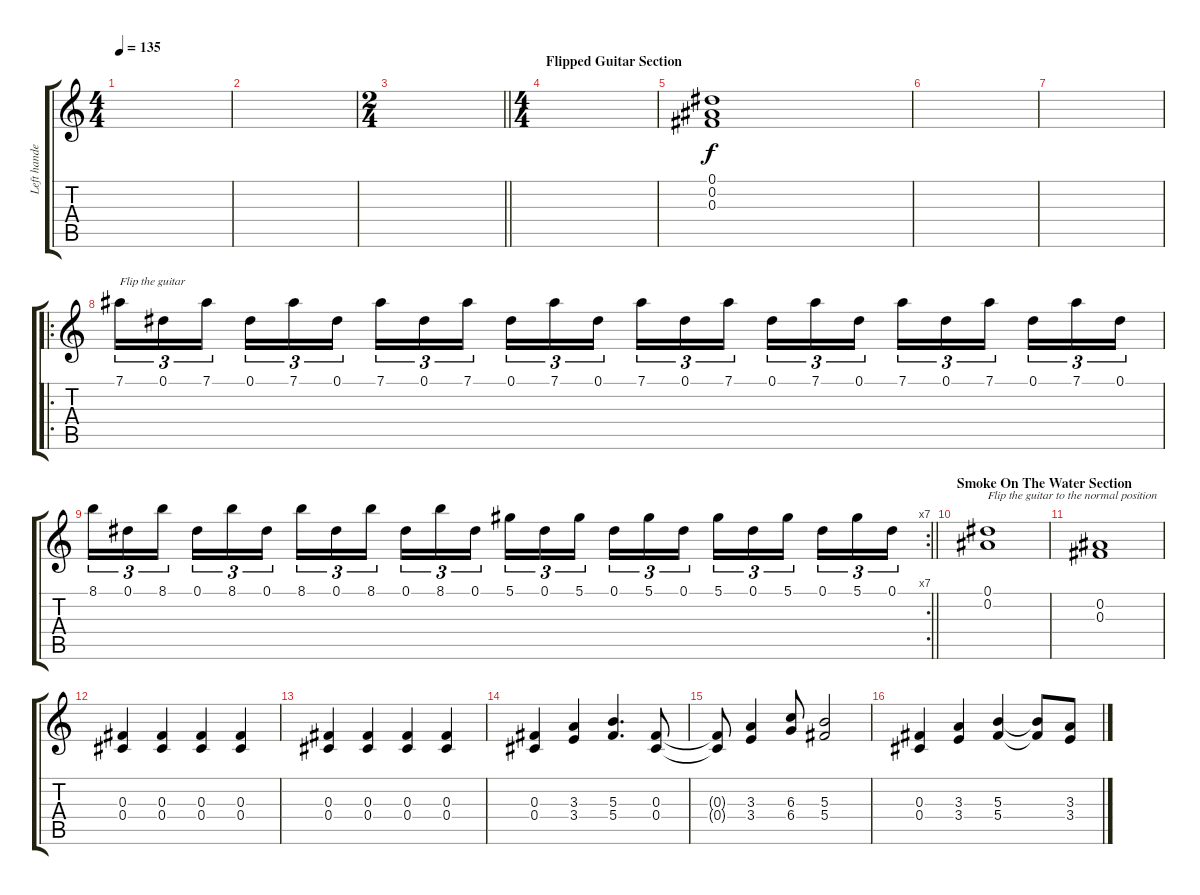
\track ("Left handed guitar half" "Left hande") {instrument distortionguitar}
\staff {score tabs}
\tuning (Eb4 Bb3 Gb3 Db3 Ab2 Eb2) {hide}
\ts (4 4)
\tempo 135
\clef g2
\ks c
|
|
\ts (2 4)
\barLineRight lightlight
|
\ts (4 4)
\section ("" "Flipped Guitar Section")
|
(0.1 0.2 0.3).1 |
|
|
\ro
7.1.16{tu (3 2) txt "Flip the guitar"} 0.1.16{tu (3 2)} 7.1.16{tu (3 2) beam splitsecondary} 0.1.16{tu (3 2)} 7.1.16{tu (3 2)} 0.1.16{tu (3 2)} 7.1.16{tu (3 2)} 0.1.16{tu (3 2)} 7.1.16{tu (3 2) beam splitsecondary} 0.1.16{tu (3 2)} 7.1.16{tu (3 2)} 0.1.16{tu (3 2)} 7.1.16{tu (3 2)} 0.1.16{tu (3 2)} 7.1.16{tu (3 2) beam splitsecondary} 0.1.16{tu (3 2)} 7.1.16{tu (3 2)} 0.1.16{tu (3 2)} 7.1.16{tu (3 2)} 0.1.16{tu (3 2)} 7.1.16{tu (3 2) beam splitsecondary} 0.1.16{tu (3 2)} 7.1.16{tu (3 2)} 0.1.16{tu (3 2)} |
\rc 7
\barLineRight lightlight
8.1.16{tu (3 2)} 0.1.16{tu (3 2)} 8.1.16{tu (3 2) beam splitsecondary} 0.1.16{tu (3 2)} 8.1.16{tu (3 2)} 0.1.16{tu (3 2)} 8.1.16{tu (3 2)} 0.1.16{tu (3 2)} 8.1.16{tu (3 2) beam splitsecondary} 0.1.16{tu (3 2)} 8.1.16{tu (3 2)} 0.1.16{tu (3 2)} 5.1.16{tu (3 2)} 0.1.16{tu (3 2)} 5.1.16{tu (3 2) beam splitsecondary} 0.1.16{tu (3 2)} 5.1.16{tu (3 2)} 0.1.16{tu (3 2)} 5.1.16{tu (3 2)} 0.1.16{tu (3 2)} 5.1.16{tu (3 2) beam splitsecondary} 0.1.16{tu (3 2)} 5.1.16{tu (3 2)} 0.1.16{tu (3 2)} |
\section ("" "Smoke On The Water Section")
(0.1 0.2).1{txt "Flip the guitar to the normal position"} |
(0.2 0.3).1 |
(0.3 0.4).4 (0.3 0.4).4 (0.3 0.4).4 (0.3 0.4).4 |
(0.3 0.4).4 (0.3 0.4).4 (0.3 0.4).4 (0.3 0.4).4 |
(0.3 0.4).4 (3.3 3.4).4 (5.3 5.4).4{d} (0.3 0.4).8 |
(0.3{t} 0.4{t}).8 (3.3 3.4).4 (6.3 6.4).8 (5.3 5.4).2 |
(0.3 0.4).4 (3.3 3.4).4 (5.3 5.4).4 (5.3{t} 5.4{t}).8 (3.3 3.4).8
